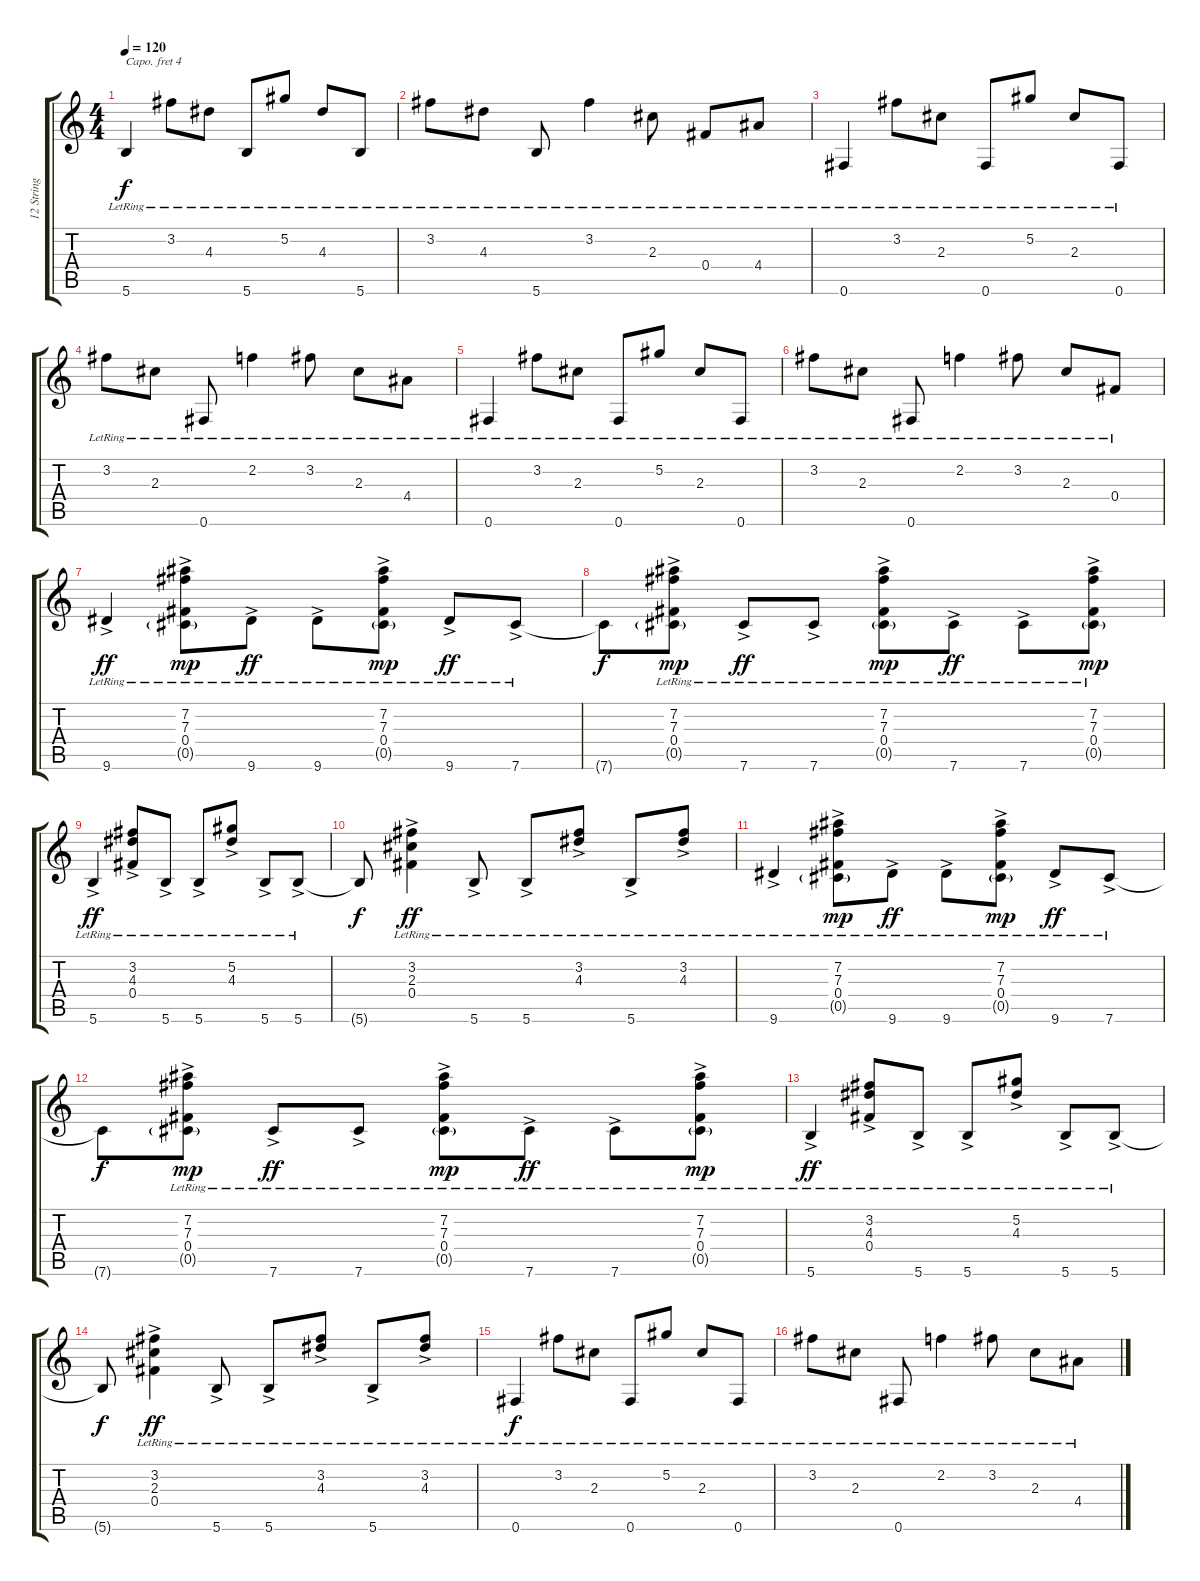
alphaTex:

\track ("12 String (lower" "12 String ") {instrument acousticguitarsteel}
\staff {score tabs}
\capo 4
\tuning (E4 B3 G3 D3 A2 D2) {hide}
\ts (4 4)
\tempo 120
\clef g2
\ks c
5.6{lr}.4{dy f} 3.2{lr}.8 4.3{lr}.8 5.6{lr}.8 5.2{lr}.8 4.3{lr}.8 5.6{lr}.8 |
3.2{lr}.8 4.3{lr}.8 5.6{lr}.8 3.2{lr}.4 2.3{lr}.8 0.4{lr}.8 4.4{lr}.8 |
0.6{lr}.4 3.2{lr}.8 2.3{lr}.8 0.6{lr}.8 5.2{lr}.8 2.3{lr}.8 0.6{lr}.8 |
3.2{lr}.8 2.3{lr}.8 0.6{lr}.8 2.2{lr}.4 3.2{lr}.8 2.3{lr}.8 4.4{lr}.8 |
0.6{lr}.4 3.2{lr}.8 2.3{lr}.8 0.6{lr}.8 5.2{lr}.8 2.3{lr}.8 0.6{lr}.8 |
3.2{lr}.8 2.3{lr}.8 0.6{lr}.8 2.2{lr}.4 3.2{lr}.8 2.3{lr}.8 0.4{lr}.8 |
9.6{ac lr}.4{dy ff} (7.2{ac lr} 7.3{ac lr} 0.4{ac lr} 0.5{g lr}).8{dy mp} 9.6{ac lr}.8{dy ff} 9.6{ac lr}.8 (7.2{ac lr} 7.3{ac lr} 0.4{ac lr} 0.5{g lr}).8{dy mp} 9.6{ac lr}.8{dy ff} 7.6{ac lr}.8 |
7.6{t}.8{dy f} (7.2{ac lr} 7.3{ac lr} 0.4{ac lr} 0.5{g lr}).8{dy mp} 7.6{ac lr}.8{dy ff} 7.6{ac lr}.8 (7.2{ac lr} 7.3{ac lr} 0.4{ac lr} 0.5{g lr}).8{dy mp} 7.6{ac lr}.8{dy ff} 7.6{ac lr}.8 (7.2{ac lr} 7.3{ac lr} 0.4{ac lr} 0.5{g lr}).8{dy mp} |
5.6{ac lr}.4{dy ff} (3.2{ac lr} 4.3{ac lr} 0.4{lr}).8 5.6{ac lr}.8 5.6{ac lr}.8 (5.2{ac lr} 4.3{ac lr}).8 5.6{ac lr}.8 5.6{ac lr}.8 |
5.6{t}.8{dy f} (3.2{ac lr} 2.3{ac lr} 0.4{ac lr}).4{dy ff} 5.6{ac lr}.8 5.6{ac lr}.8 (3.2{ac lr} 4.3{ac lr}).8 5.6{ac lr}.8 (3.2{ac lr} 4.3{ac lr}).8 |
9.6{ac lr}.4 (7.2{ac lr} 7.3{ac lr} 0.4{ac lr} 0.5{g lr}).8{dy mp} 9.6{ac lr}.8{dy ff} 9.6{ac lr}.8 (7.2{ac lr} 7.3{ac lr} 0.4{ac lr} 0.5{g lr}).8{dy mp} 9.6{ac lr}.8{dy ff} 7.6{ac lr}.8 |
7.6{t}.8{dy f} (7.2{ac lr} 7.3{ac lr} 0.4{ac lr} 0.5{g lr}).8{dy mp} 7.6{ac lr}.8{dy ff} 7.6{ac lr}.8 (7.2{ac lr} 7.3{ac lr} 0.4{ac lr} 0.5{g lr}).8{dy mp} 7.6{ac lr}.8{dy ff} 7.6{ac lr}.8 (7.2{ac lr} 7.3{ac lr} 0.4{ac lr} 0.5{g lr}).8{dy mp} |
5.6{ac lr}.4{dy ff} (3.2{ac lr} 4.3{ac lr} 0.4{lr}).8 5.6{ac lr}.8 5.6{ac lr}.8 (5.2{ac lr} 4.3{ac lr}).8 5.6{ac lr}.8 5.6{ac lr}.8 |
5.6{t}.8{dy f} (3.2{ac lr} 2.3{ac lr} 0.4{ac lr}).4{dy ff} 5.6{ac lr}.8 5.6{ac lr}.8 (3.2{ac lr} 4.3{ac lr}).8 5.6{ac lr}.8 (3.2{ac lr} 4.3{ac lr}).8 |
0.6{lr}.4{dy f} 3.2{lr}.8 2.3{lr}.8 0.6{lr}.8 5.2{lr}.8 2.3{lr}.8 0.6{lr}.8 |
3.2{lr}.8 2.3{lr}.8 0.6{lr}.8 2.2{lr}.4 3.2{lr}.8 2.3{lr}.8 4.4{lr}.8
